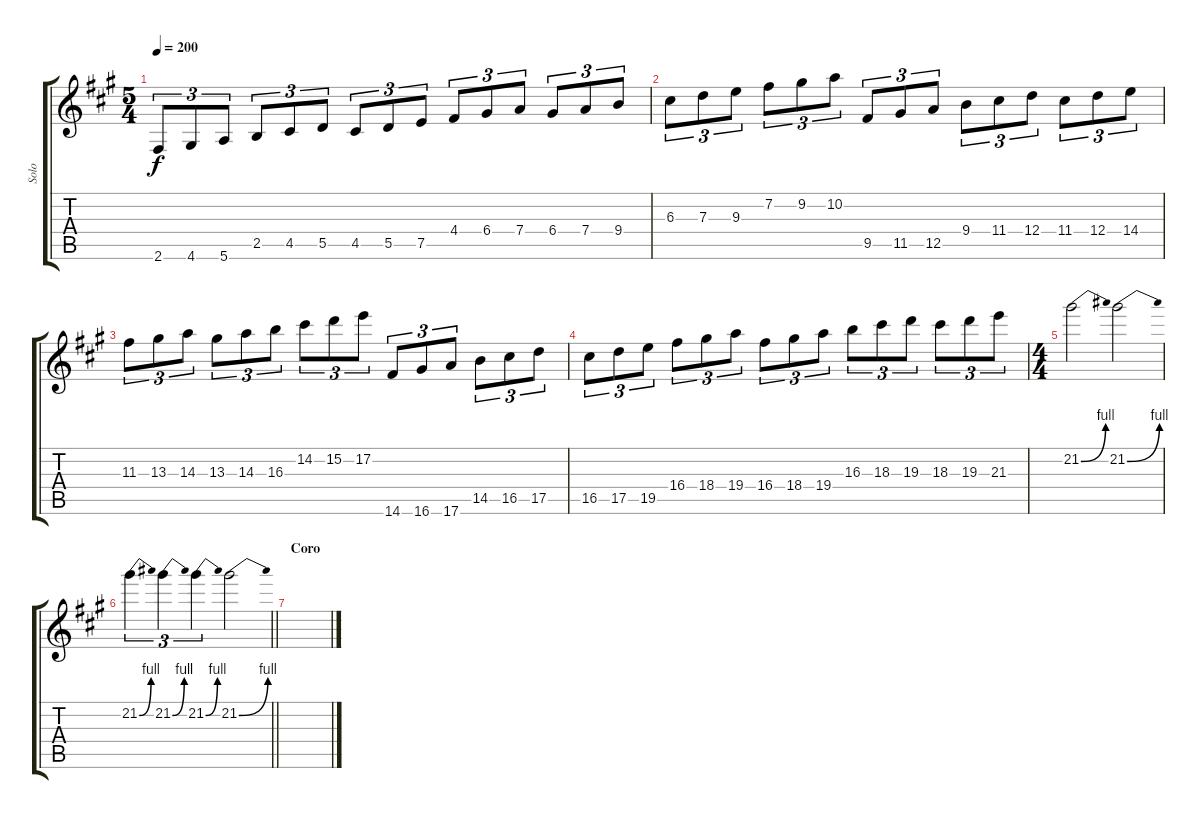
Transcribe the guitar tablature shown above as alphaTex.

\track ("Solo" "Solo") {instrument distortionguitar}
\staff {score tabs}
\tuning (E4 B3 G3 D3 A2 E2) {hide}
\ts (5 4)
\tempo 200
\clef g2
\ks f#minor
2.6.8{tu (3 2) dy f} 4.6.8{tu (3 2)} 5.6.8{tu (3 2)} 2.5.8{tu (3 2)} 4.5.8{tu (3 2)} 5.5.8{tu (3 2)} 4.5.8{tu (3 2)} 5.5.8{tu (3 2)} 7.5.8{tu (3 2)} 4.4.8{tu (3 2)} 6.4.8{tu (3 2)} 7.4.8{tu (3 2)} 6.4.8{tu (3 2)} 7.4.8{tu (3 2)} 9.4.8{tu (3 2)} |
6.3.8{tu (3 2)} 7.3.8{tu (3 2)} 9.3.8{tu (3 2)} 7.2.8{tu (3 2)} 9.2.8{tu (3 2)} 10.2.8{tu (3 2)} 9.5.8{tu (3 2)} 11.5.8{tu (3 2)} 12.5.8{tu (3 2)} 9.4.8{tu (3 2)} 11.4.8{tu (3 2)} 12.4.8{tu (3 2)} 11.4.8{tu (3 2)} 12.4.8{tu (3 2)} 14.4.8{tu (3 2)} |
11.3.8{tu (3 2)} 13.3.8{tu (3 2)} 14.3.8{tu (3 2)} 13.3.8{tu (3 2)} 14.3.8{tu (3 2)} 16.3.8{tu (3 2)} 14.2.8{tu (3 2)} 15.2.8{tu (3 2)} 17.2.8{tu (3 2)} 14.6.8{tu (3 2)} 16.6.8{tu (3 2)} 17.6.8{tu (3 2)} 14.5.8{tu (3 2)} 16.5.8{tu (3 2)} 17.5.8{tu (3 2)} |
16.5.8{tu (3 2)} 17.5.8{tu (3 2)} 19.5.8{tu (3 2)} 16.4.8{tu (3 2)} 18.4.8{tu (3 2)} 19.4.8{tu (3 2)} 16.4.8{tu (3 2)} 18.4.8{tu (3 2)} 19.4.8{tu (3 2)} 16.3.8{tu (3 2)} 18.3.8{tu (3 2)} 19.3.8{tu (3 2)} 18.3.8{tu (3 2)} 19.3.8{tu (3 2)} 21.3.8{tu (3 2)} |
\ts (4 4)
21.2{be (bend 0 0 60 4)}.2 21.2{be (bend 0 0 60 4)}.2 |
\barLineRight lightlight
21.2{be (bend 0 0 60 4)}.4{tu (3 2)} 21.2{be (bend 0 0 60 4)}.4{tu (3 2)} 21.2{be (bend 0 0 60 4)}.4{tu (3 2)} 21.2{be (bend 0 0 60 4)}.2 |
\section ("" "Coro")
